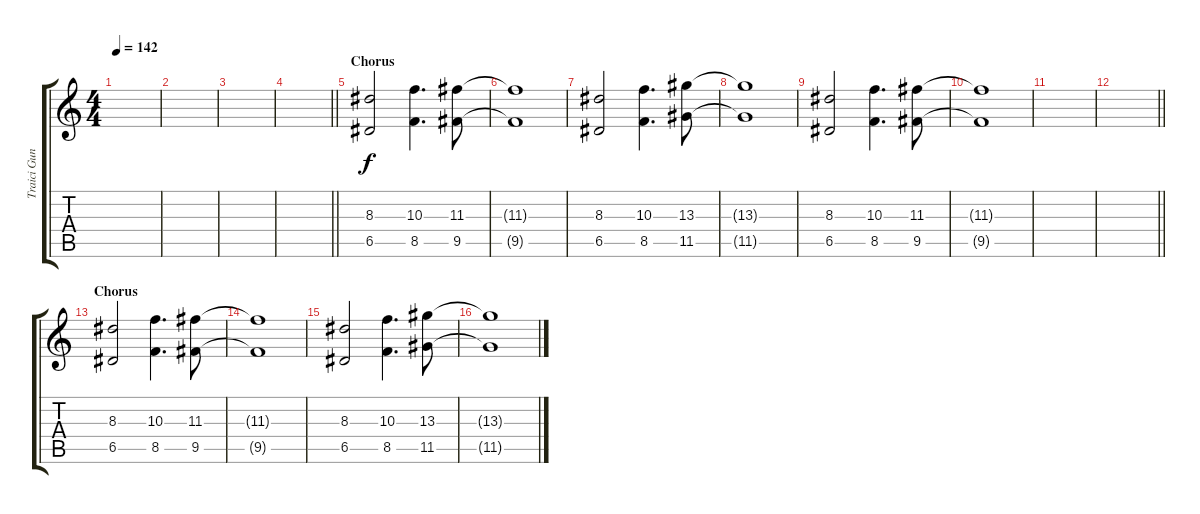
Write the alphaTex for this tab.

\track ("Traici Guns" "Traici Gun") {instrument distortionguitar}
\staff {score tabs}
\tuning (E4 B3 G3 D3 A2 E2) {hide}
\ts (4 4)
\tempo 142
\clef g2
\ks c
|
|
|
\barLineRight lightlight
|
\section ("" "Chorus")
(8.3 6.5).2{volume 10} (10.3 8.5).4{d} (11.3 9.5).8 |
(11.3{t} 9.5{t}).1 |
(8.3 6.5).2 (10.3 8.5).4{d} (13.3 11.5).8 |
(13.3{t} 11.5{t}).1 |
(8.3 6.5).2 (10.3 8.5).4{d} (11.3 9.5).8 |
(11.3{t} 9.5{t}).1 |
|
\barLineRight lightlight
|
\section ("" "Chorus")
(8.3 6.5).2 (10.3 8.5).4{d} (11.3 9.5).8 |
(11.3{t} 9.5{t}).1 |
(8.3 6.5).2 (10.3 8.5).4{d} (13.3 11.5).8 |
(13.3{t} 11.5{t}).1
